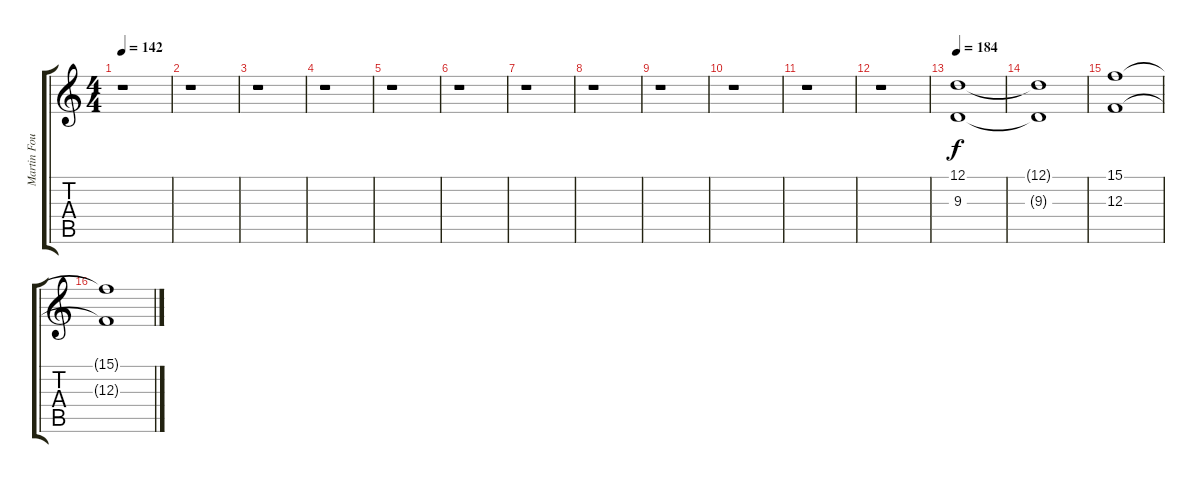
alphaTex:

\track ("Martin Foul (Unwashed Pianist)" "Martin Fou") {instrument stringensemble1}
\staff {score tabs}
\tuning (D4 A3 F3 C3 G2 D2) {hide}
\ts (4 4)
\tempo 142
\clef g2
\ks c
r.1{dy mf} |
r.1 |
r.1 |
r.1 |
r.1 |
r.1 |
r.1 |
r.1 |
r.1 |
r.1 |
r.1 |
r.1 |
\tempo 184
(12.1 9.3).1{dy f volume 14 balance 6 instrument stringensemble1} |
(12.1{t} 9.3{t}).1 |
(15.1 12.3).1 |
(15.1{t} 12.3{t}).1
